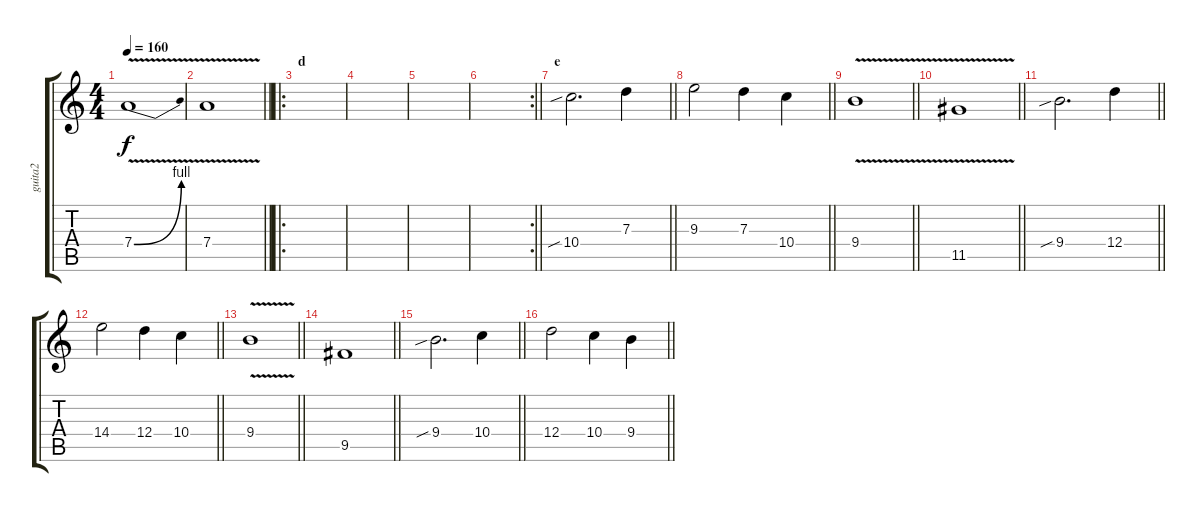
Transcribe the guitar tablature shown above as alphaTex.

\track ("guita2" "guita2") {instrument overdrivenguitar}
\staff {score tabs}
\tuning (E4 B3 G3 D3 A2 E2) {hide}
\ts (4 4)
\tempo 160
\clef g2
\ks c
7.4{be (bend 0 0 60 4) v}.1{dy f} |
\barLineRight lightlight
7.4{v}.1 |
\ro
\section ("" "d")
|
|
|
\rc 2
\barLineRight lightlight
|
\section ("" "e")
\barLineRight lightlight
10.4{sib}.2{d} 7.3.4 |
\barLineRight lightlight
9.3.2 7.3.4 10.4.4 |
\barLineRight lightlight
9.4{v}.1 |
\barLineRight lightlight
11.5{v}.1 |
\barLineRight lightlight
9.4{sib}.2{d} 12.4.4 |
\barLineRight lightlight
14.4.2 12.4.4 10.4.4 |
\barLineRight lightlight
9.4{v}.1 |
\barLineRight lightlight
9.5.1 |
\barLineRight lightlight
9.4{sib}.2{d} 10.4.4 |
\barLineRight lightlight
12.4.2 10.4.4 9.4.4
